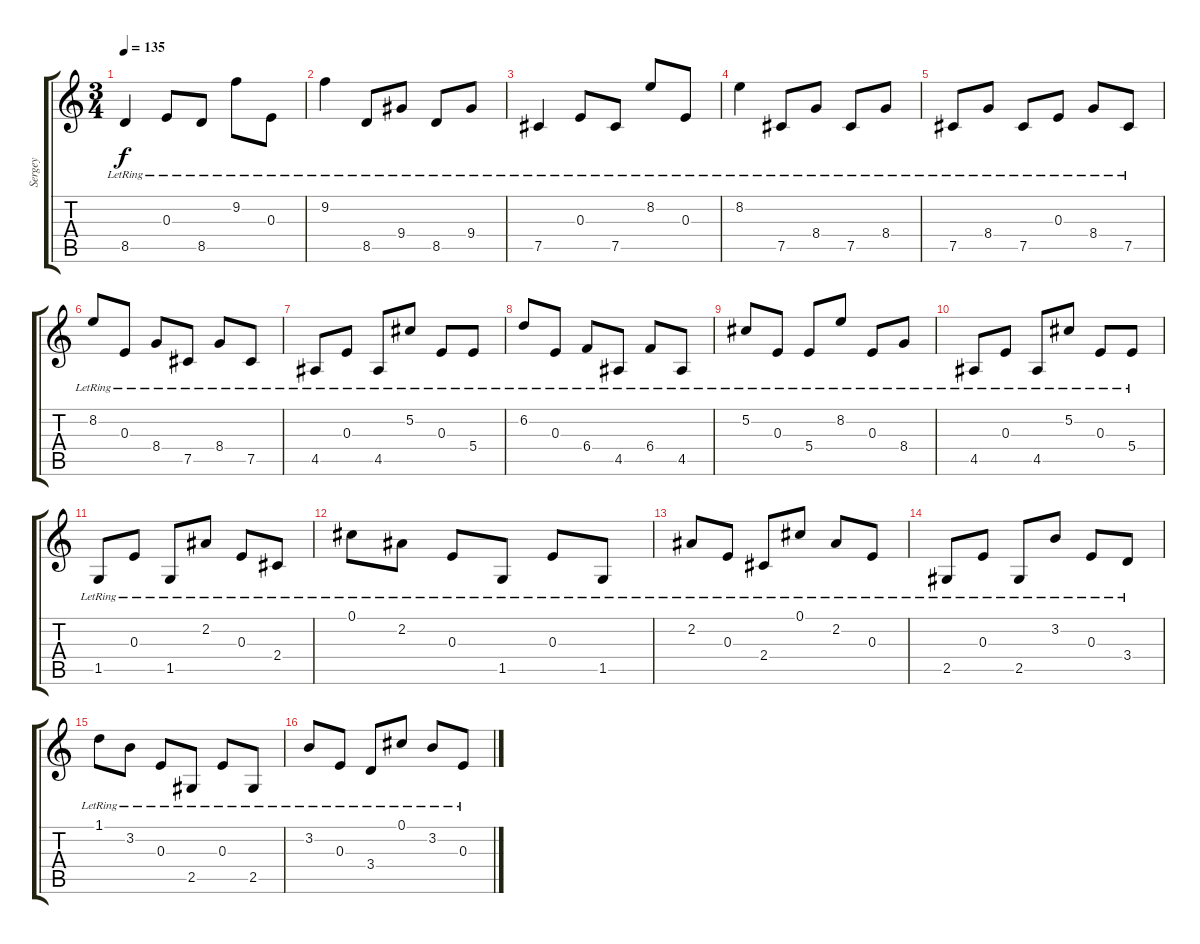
\track ("Sergey" "Sergey") {instrument distortionguitar}
\staff {score tabs}
\tuning (Db4 Ab3 E3 B2 Gb2 Db2) {hide}
\ts (3 4)
\tempo 135
\clef g2
\ks c
8.5{lr}.4{dy f} 0.3{lr}.8 8.5{lr}.8 9.2{lr}.8 0.3{lr}.8 |
9.2{lr}.4 8.5{lr}.8 9.4{lr}.8 8.5{lr}.8 9.4{lr}.8 |
7.5{lr}.4 0.3{lr}.8 7.5{lr}.8 8.2{lr}.8 0.3{lr}.8 |
8.2{lr}.4 7.5{lr}.8 8.4{lr}.8 7.5{lr}.8 8.4{lr}.8 |
7.5{lr}.8 8.4{lr}.8 7.5{lr}.8 0.3{lr}.8 8.4{lr}.8 7.5{lr}.8 |
8.2{lr}.8 0.3{lr}.8 8.4{lr}.8 7.5{lr}.8 8.4{lr}.8 7.5{lr}.8 |
4.5{lr}.8 0.3{lr}.8 4.5{lr}.8 5.2{lr}.8 0.3{lr}.8 5.4{lr}.8 |
6.2{lr}.8 0.3{lr}.8 6.4{lr}.8 4.5{lr}.8 6.4{lr}.8 4.5{lr}.8 |
5.2{lr}.8 0.3{lr}.8 5.4{lr}.8 8.2{lr}.8 0.3{lr}.8 8.4{lr}.8 |
4.5{lr}.8 0.3{lr}.8 4.5{lr}.8 5.2{lr}.8 0.3{lr}.8 5.4{lr}.8 |
1.5{lr}.8 0.3{lr}.8 1.5{lr}.8 2.2{lr}.8 0.3{lr}.8 2.4{lr}.8 |
0.1{lr}.8 2.2{lr}.8 0.3{lr}.8 1.5{lr}.8 0.3{lr}.8 1.5{lr}.8 |
2.2{lr}.8 0.3{lr}.8 2.4{lr}.8 0.1{lr}.8 2.2{lr}.8 0.3{lr}.8 |
2.5{lr}.8 0.3{lr}.8 2.5{lr}.8 3.2{lr}.8 0.3{lr}.8 3.4{lr}.8 |
1.1{lr}.8 3.2{lr}.8 0.3{lr}.8 2.5{lr}.8 0.3{lr}.8 2.5{lr}.8 |
3.2{lr}.8 0.3{lr}.8 3.4{lr}.8 0.1{lr}.8 3.2{lr}.8 0.3{lr}.8
